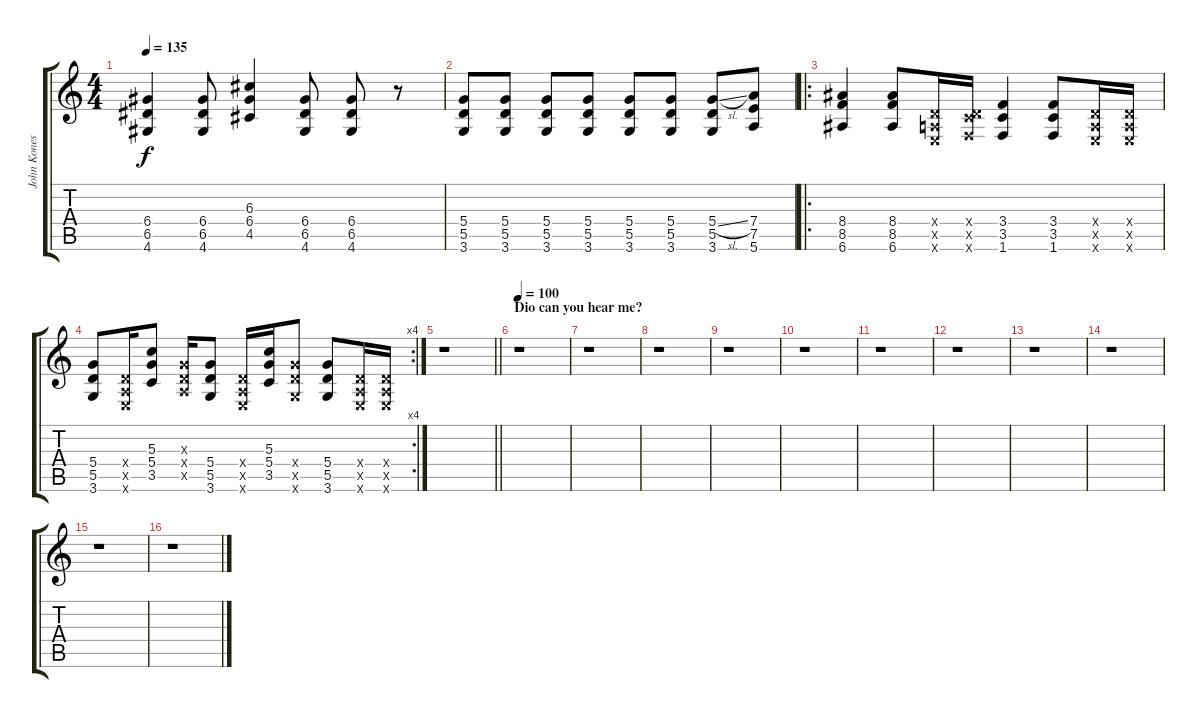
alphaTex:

\track ("John Konesky" "John Kones") {instrument distortionguitar}
\staff {score tabs}
\tuning (E4 B3 G3 D3 A2 E2) {hide}
\ts (4 4)
\tempo 135
\clef g2
\ks c
(6.4 6.5 4.6).4{dy f} (6.4 6.5 4.6).8 (6.3 6.4 4.5).4 (6.4 6.5 4.6).8 (6.4 6.5 4.6).8 r.8 |
(5.4 5.5 3.6).8 (5.4 5.5 3.6).8 (5.4 5.5 3.6).8 (5.4 5.5 3.6).8 (5.4 5.5 3.6).8 (5.4 5.5 3.6).8 (5.4{sl} 5.5 3.6).8 (7.4 7.5 5.6).8 |
\ro
(8.4 8.5 6.6).4 (8.4 8.5 6.6).8 (0.4{x} 0.5{x} 0.6{x}).16 (0.4{x} 3.5{x} 1.6{x}).16 (3.4 3.5 1.6).4 (3.4 3.5 1.6).8 (0.4{x} 0.5{x} 0.6{x}).16 (0.4{x} 0.5{x} 0.6{x}).16 |
\rc 4
(5.4 5.5 3.6).8 (0.4{x} 0.5{x} 0.6{x}).16 (5.3 5.4 3.5).8 (0.3{x} 0.4{x} 0.5{x}).16 (5.4 5.5 3.6).8 (0.4{x} 0.5{x} 0.6{x}).16 (5.3 5.4 3.5).16 (5.4{x} 5.5{x} 3.6{x}).8 (5.4 5.5 3.6).8 (0.4{x} 0.5{x} 0.6{x}).16 (0.4{x} 0.5{x} 0.6{x}).16 |
\barLineRight lightlight
r.1 |
\section ("" "Dio can you hear me?")
\tempo 100
r.1 |
r.1 |
r.1 |
r.1 |
r.1 |
r.1 |
r.1 |
r.1 |
r.1 |
r.1 |
r.1
